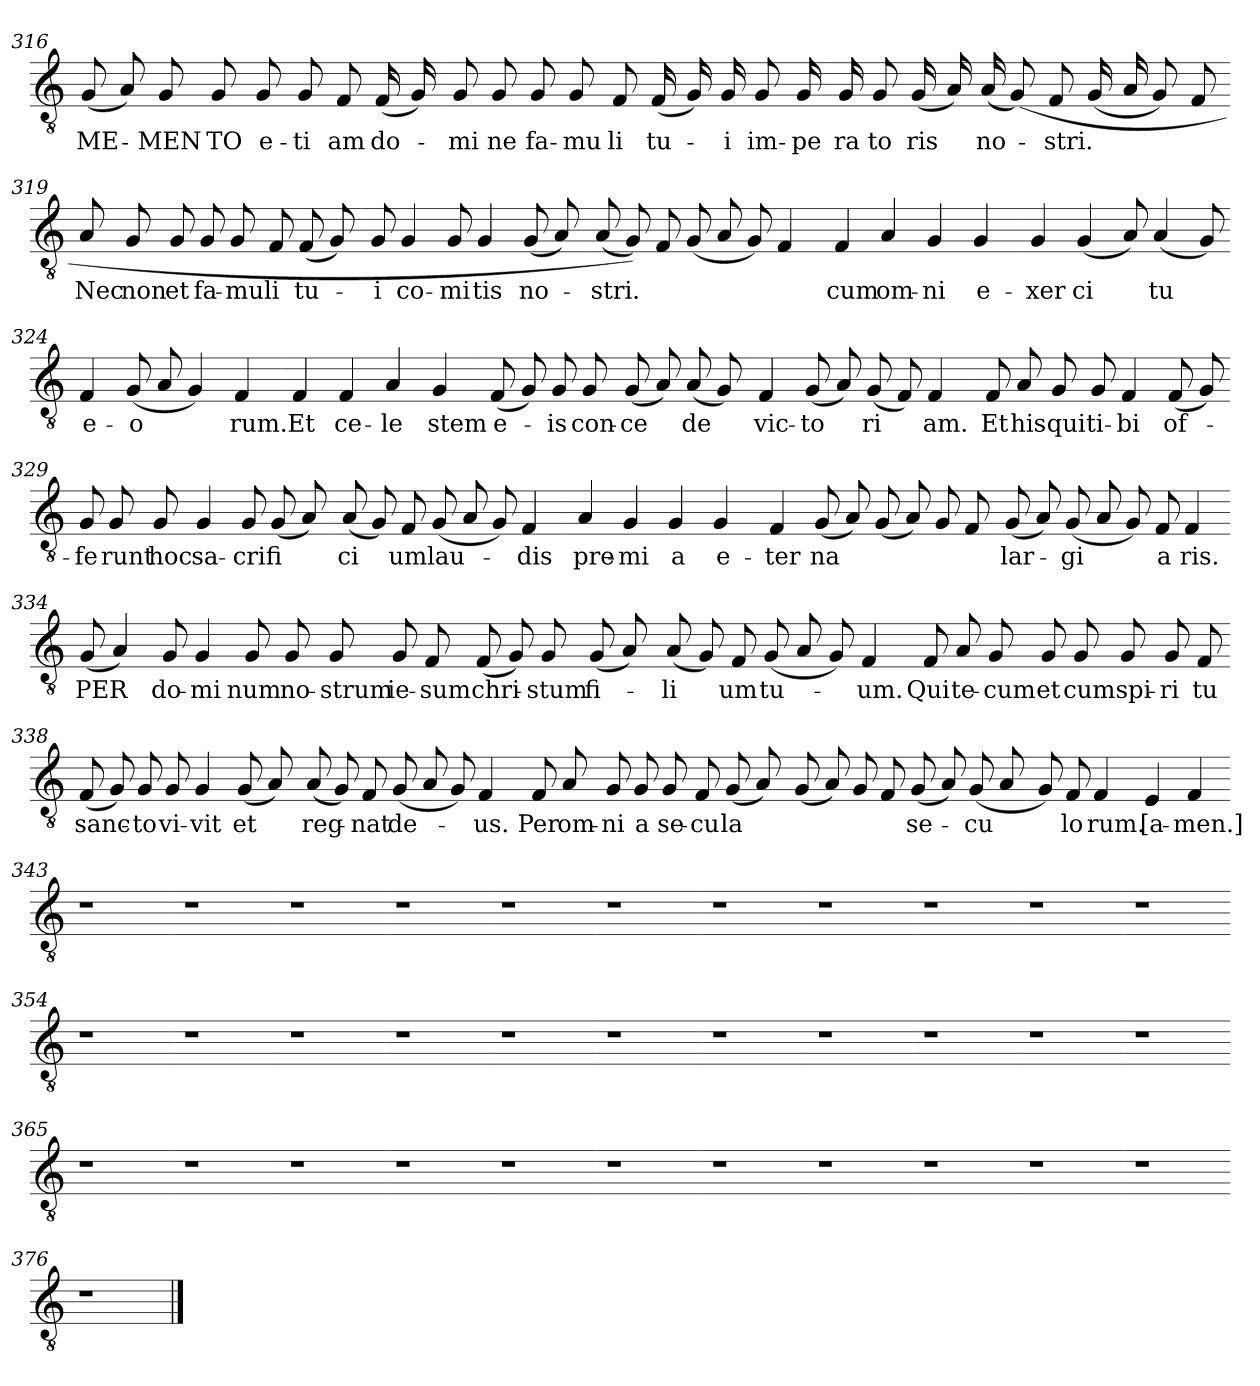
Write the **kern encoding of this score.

**kern	**text
*part1	*part1
*staff1	*staff1
*clefGv2	*
*k[]	*
=316	=316
(8G	ME-
8A)	.
8G	MEN
8G	-TO
8G	e-
8G	ti
8F	-am
(16F	do-
16G)	.
=317-	=317-
8G	mi
8G	-ne
8G	fa-
8G	mu
8F	-li
(16F	tu-
16G)	.
16G	-i
8G	im-
16G	pe
=318-	=318-
16G	ra
8G	to
(16G	-ris
16A)	.
(16A	no-
(8G)	.
8F	-stri.
(16G	.
16A	.
8G)	.
8F	.
=319-	=319-
8A	Nec
8G	non
8G	et
8G	fa-
8G	mu
8F	-li
(8F	tu-
8G)	.
=320-	=320-
8G	-i
4G	co-
8G	mi
4G	-tis
(8G	no-
8A)	.
=321-	=321-
(8A	-stri.
8G))	.
8F	.
(8G	.
8A	.
8G)	.
4F	.
=322-	=322-
4F	cum
4A	om-
4G	-ni
4G	e-
=323-	=323-
4G	xer
(4G	ci
8A)	.
(4A	-tu
8G)	.
=324-	=324-
4F	e-
(8G	o
8A	.
4G)	.
4F	-rum.
=325-	=325-
4F	Et
4F	ce-
4A	le
4G	-stem
=326-	=326-
(8F	e-
8G)	.
8G	-is
8G	con-
(8G	ce
8A)	.
(8A	-de
8G)	.
=327-	=327-
4F	vic-
(8G	to
8A)	.
(8G	ri
8F)	.
4F	-am.
=328-	=328-
8F	Et
8A	his
8G	qui
8G	ti-
4F	-bi
(8F	of-
8G)	.
=329-	=329-
8G	fe
8G	-runt
8G	hoc
4G	sa-
8G	cri
(8G	fi
8A)	.
=330-	=330-
(8A	ci
8G)	.
8F	-um
(8G	lau-
8A	.
8G)	.
4F	-dis
=331-	=331-
4A	pre-
4G	mi
4G	-a
4G	e-
=332-	=332-
4F	ter
(8G	-na
8A)	.
(8G	.
8A)	.
8G	.
8F	.
=333-	=333-
(8G	lar-
8A)	.
(8G	gi
8A	.
8G)	.
8F	a
4F	-ris.
=334-	=334-
(8G	PER
4A)	.
8G	do-
4G	mi
8G	-num
8G	no-
=335-	=335-
8G	-strum
8G	ie-
8F	-sum
(8F	chri-
8G)	.
8G	-stum
(8G	fi-
8A)	.
=336-	=336-
(8A	li
8G)	.
8F	-um
(8G	tu-
8A	.
8G)	.
4F	-um.
=337-	=337-
8F	Qui
8A	te-
8G	-cum
8G	et
8G	cum
8G	spi-
8G	ri
8F	-tu
=338-	=338-
(8F	sanc-
8G)	.
8G	-to
8G	vi-
4G	-vit
(8G	et
8A)	.
=339-	=339-
(8A	reg-
8G)	.
8F	-nat
(8G	de-
8A	.
8G)	.
4F	-us.
=340-	=340-
8F	Per
8A	om-
8G	ni
8G	-a
8G	se-
8F	cu
(8G	-la
8A)	.
=341-	=341-
(8G	.
8A)	.
8G	.
8F	.
(8G	se-
8A)	.
(8G	cu
8A	.
=342-	=342-
8G)	.
8F	lo
4F	-rum.
4E	[a-
4F	-men.]
=343-	=343-
1r	.
=344-	=344-
1r	.
=345-	=345-
1r	.
=346-	=346-
1r	.
=347-	=347-
1r	.
=348-	=348-
1r	.
=349-	=349-
1r	.
=350-	=350-
1r	.
=351-	=351-
1r	.
=352-	=352-
1r	.
=353-	=353-
1r	.
=354-	=354-
1r	.
=355-	=355-
1r	.
=356-	=356-
1r	.
=357-	=357-
1r	.
=358-	=358-
1r	.
=359-	=359-
1r	.
=360-	=360-
1r	.
=361-	=361-
1r	.
=362-	=362-
1r	.
=363-	=363-
1r	.
=364-	=364-
1r	.
=365-	=365-
1r	.
=366-	=366-
1r	.
=367-	=367-
1r	.
=368-	=368-
1r	.
=369-	=369-
1r	.
=370-	=370-
1r	.
=371-	=371-
1r	.
=372-	=372-
1r	.
=373-	=373-
1r	.
=374-	=374-
1r	.
=375-	=375-
1r	.
=376-	=376-
1r	.
==	==
*-	*-
